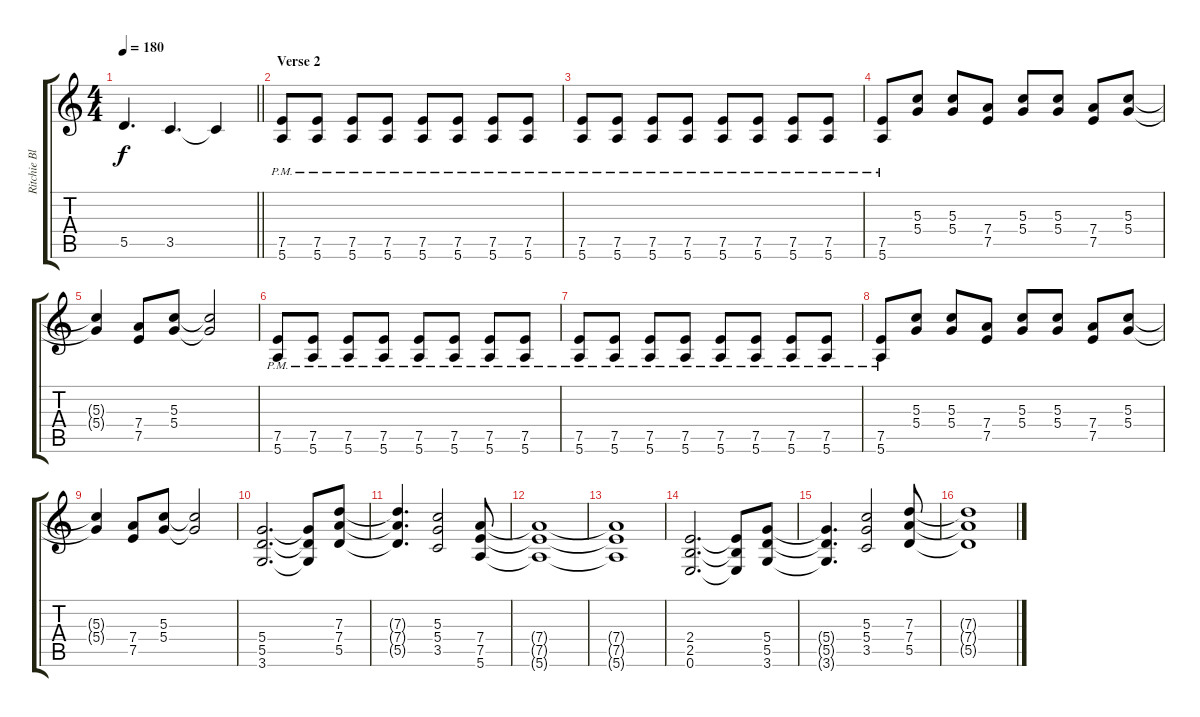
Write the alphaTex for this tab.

\track ("Ritchie Blackmore 2" "Ritchie Bl") {instrument overdrivenguitar}
\staff {score tabs}
\tuning (E4 B3 G3 D3 A2 E2) {hide}
\ts (4 4)
\tempo 180
\clef g2
\barLineRight lightlight
\ks c
5.5{t}.4{d dy f} 3.5.4{d} 3.5{t}.4 |
\section ("" "Verse 2")
(7.5{pm} 5.6{pm}).8 (7.5{pm} 5.6{pm}).8 (7.5{pm} 5.6{pm}).8 (7.5{pm} 5.6{pm}).8 (7.5{pm} 5.6{pm}).8 (7.5{pm} 5.6{pm}).8 (7.5{pm} 5.6{pm}).8 (7.5{pm} 5.6{pm}).8 |
(7.5{pm} 5.6{pm}).8 (7.5{pm} 5.6{pm}).8 (7.5{pm} 5.6{pm}).8 (7.5{pm} 5.6{pm}).8 (7.5{pm} 5.6{pm}).8 (7.5{pm} 5.6{pm}).8 (7.5{pm} 5.6{pm}).8 (7.5{pm} 5.6{pm}).8 |
\ks aminor
(7.5{pm} 5.6{pm}).8 (5.3 5.4).8 (5.3 5.4).8 (7.4 7.5).8 (5.3 5.4).8 (5.3 5.4).8 (7.4 7.5).8 (5.3 5.4).8 |
(5.3{t} 5.4{t}).4 (7.4 7.5).8 (5.3 5.4).8 (5.3{t} 5.4{t}).2 |
\ks c
(7.5{pm} 5.6{pm}).8 (7.5{pm} 5.6{pm}).8 (7.5{pm} 5.6{pm}).8 (7.5{pm} 5.6{pm}).8 (7.5{pm} 5.6{pm}).8 (7.5{pm} 5.6{pm}).8 (7.5{pm} 5.6{pm}).8 (7.5{pm} 5.6{pm}).8 |
(7.5{pm} 5.6{pm}).8 (7.5{pm} 5.6{pm}).8 (7.5{pm} 5.6{pm}).8 (7.5{pm} 5.6{pm}).8 (7.5{pm} 5.6{pm}).8 (7.5{pm} 5.6{pm}).8 (7.5{pm} 5.6{pm}).8 (7.5{pm} 5.6{pm}).8 |
\ks aminor
(7.5{pm} 5.6{pm}).8 (5.3 5.4).8 (5.3 5.4).8 (7.4 7.5).8 (5.3 5.4).8 (5.3 5.4).8 (7.4 7.5).8 (5.3 5.4).8 |
(5.3{t} 5.4{t}).4 (7.4 7.5).8 (5.3 5.4).8 (5.3{t} 5.4{t}).2 |
(5.4 5.5 3.6).2{d} (5.4{t} 5.5{t} 3.6{t}).8 (7.3 7.4 5.5).8 |
(7.3{t} 7.4{t} 5.5{t}).4{d} (5.3 5.4 3.5).2 (7.4 7.5 5.6).8 |
(7.4{t} 7.5{t} 5.6{t}).1 |
(7.4{t} 7.5{t} 5.6{t}).1 |
(2.4 2.5 0.6).2{d} (2.4{t} 2.5{t} 0.6{t}).8 (5.4 5.5 3.6).8 |
(5.4{t} 5.5{t} 3.6{t}).4{d} (5.3 5.4 3.5).2 (7.3 7.4 5.5).8 |
(7.3{t} 7.4{t} 5.5{t}).1
